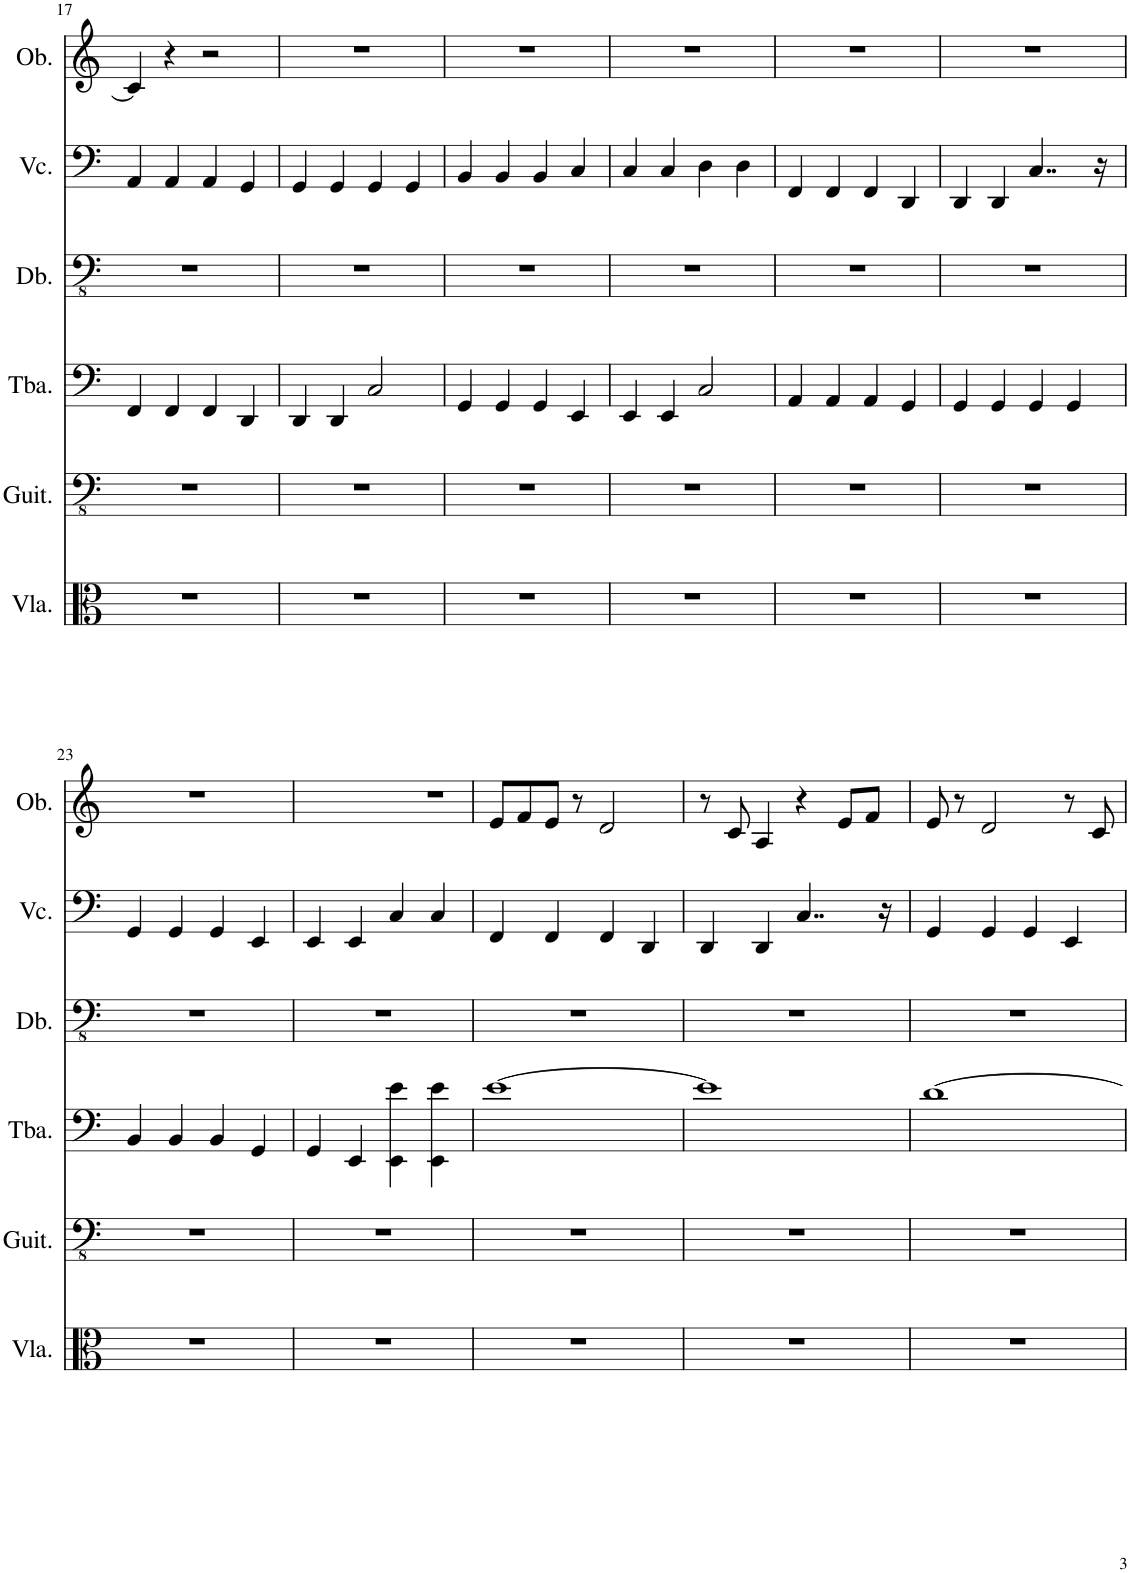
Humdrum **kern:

**kern	**kern	**kern	**kern	**kern	**kern
*part6	*part5	*part4	*part3	*part2	*part1
*staff6	*staff5	*staff4	*staff3	*staff2	*staff1
*I"Viola	*I"Classical Guitar	*I"Tuba	*I"Double Bass	*I"Violoncello	*I"Oboe
*I'Vla.	*I'Guit.	*I'Tba.	*I'Db.	*I'Vc.	*I'Ob.
!!LO:PB:g=z
*clefC3	*clefFv4	*clefF4	*clefFv4	*clefF4	*clefG2
*	*	*	*ITrd7c12	*	*
*k[]	*k[]	*k[]	*k[]	*k[]	*k[]
*M4/4	*M4/4	*M4/4	*M4/4	*M4/4	*M4/4
=17	=17	=17	=17	=17	=17
1r	1r	4FF/	1r	4AA/	4c/]
.	.	4FF/	.	4AA/	4r
.	.	4FF/	.	4AA/	2r
.	.	4DD/	.	4GG/	.
=18	=18	=18	=18	=18	=18
1r	1r	4DD/	1r	4GG/	1r
.	.	4DD/	.	4GG/	.
.	.	2C/	.	4GG/	.
.	.	.	.	4GG/	.
=19	=19	=19	=19	=19	=19
1r	1r	4GG/	1r	4BB/	1r
.	.	4GG/	.	4BB/	.
.	.	4GG/	.	4BB/	.
.	.	4EE/	.	4C/	.
=20	=20	=20	=20	=20	=20
1r	1r	4EE/	1r	4C/	1r
.	.	4EE/	.	4C/	.
.	.	2C/	.	4D\	.
.	.	.	.	4D\	.
=21	=21	=21	=21	=21	=21
1r	1r	4AA/	1r	4FF/	1r
.	.	4AA/	.	4FF/	.
.	.	4AA/	.	4FF/	.
.	.	4GG/	.	4DD/	.
=22	=22	=22	=22	=22	=22
1r	1r	4GG/	1r	4DD/	1r
.	.	4GG/	.	4DD/	.
.	.	4GG/	.	4..C/	.
.	.	4GG/	.	.	.
.	.	.	.	16r	.
!!LO:LB:g=z
=23	=23	=23	=23	=23	=23
1r	1r	4BB/	1r	4GG/	1r
.	.	4BB/	.	4GG/	.
.	.	4BB/	.	4GG/	.
.	.	4GG/	.	4EE/	.
=24	=24	=24	=24	=24	=24
1r	1r	4GG/	1r	4EE/	1r
.	.	4EE/	.	4EE/	.
.	.	4EE\ 4e\	.	4C/	.
.	.	4EE\ 4e\	.	4C/	.
=25	=25	=25	=25	=25	=25
1r	1r	[1e	1r	4FF/	8e/L
.	.	.	.	.	8f/
.	.	.	.	4FF/	8e/J
.	.	.	.	.	8r
.	.	.	.	4FF/	2d/
.	.	.	.	4DD/	.
=26	=26	=26	=26	=26	=26
1r	1r	1e]	1r	4DD/	8r
.	.	.	.	.	8c/
.	.	.	.	4DD/	4A/
.	.	.	.	4..C/	4r
.	.	.	.	.	8e/L
.	.	.	.	.	8f/J
.	.	.	.	16r	.
=27	=27	=27	=27	=27	=27
1r	1r	[1d	1r	4GG/	8e/
.	.	.	.	.	8r
.	.	.	.	4GG/	2d/
.	.	.	.	4GG/	.
.	.	.	.	4EE/	8r
.	.	.	.	.	8c/
=	=	=	=	=	=
*-	*-	*-	*-	*-	*-
